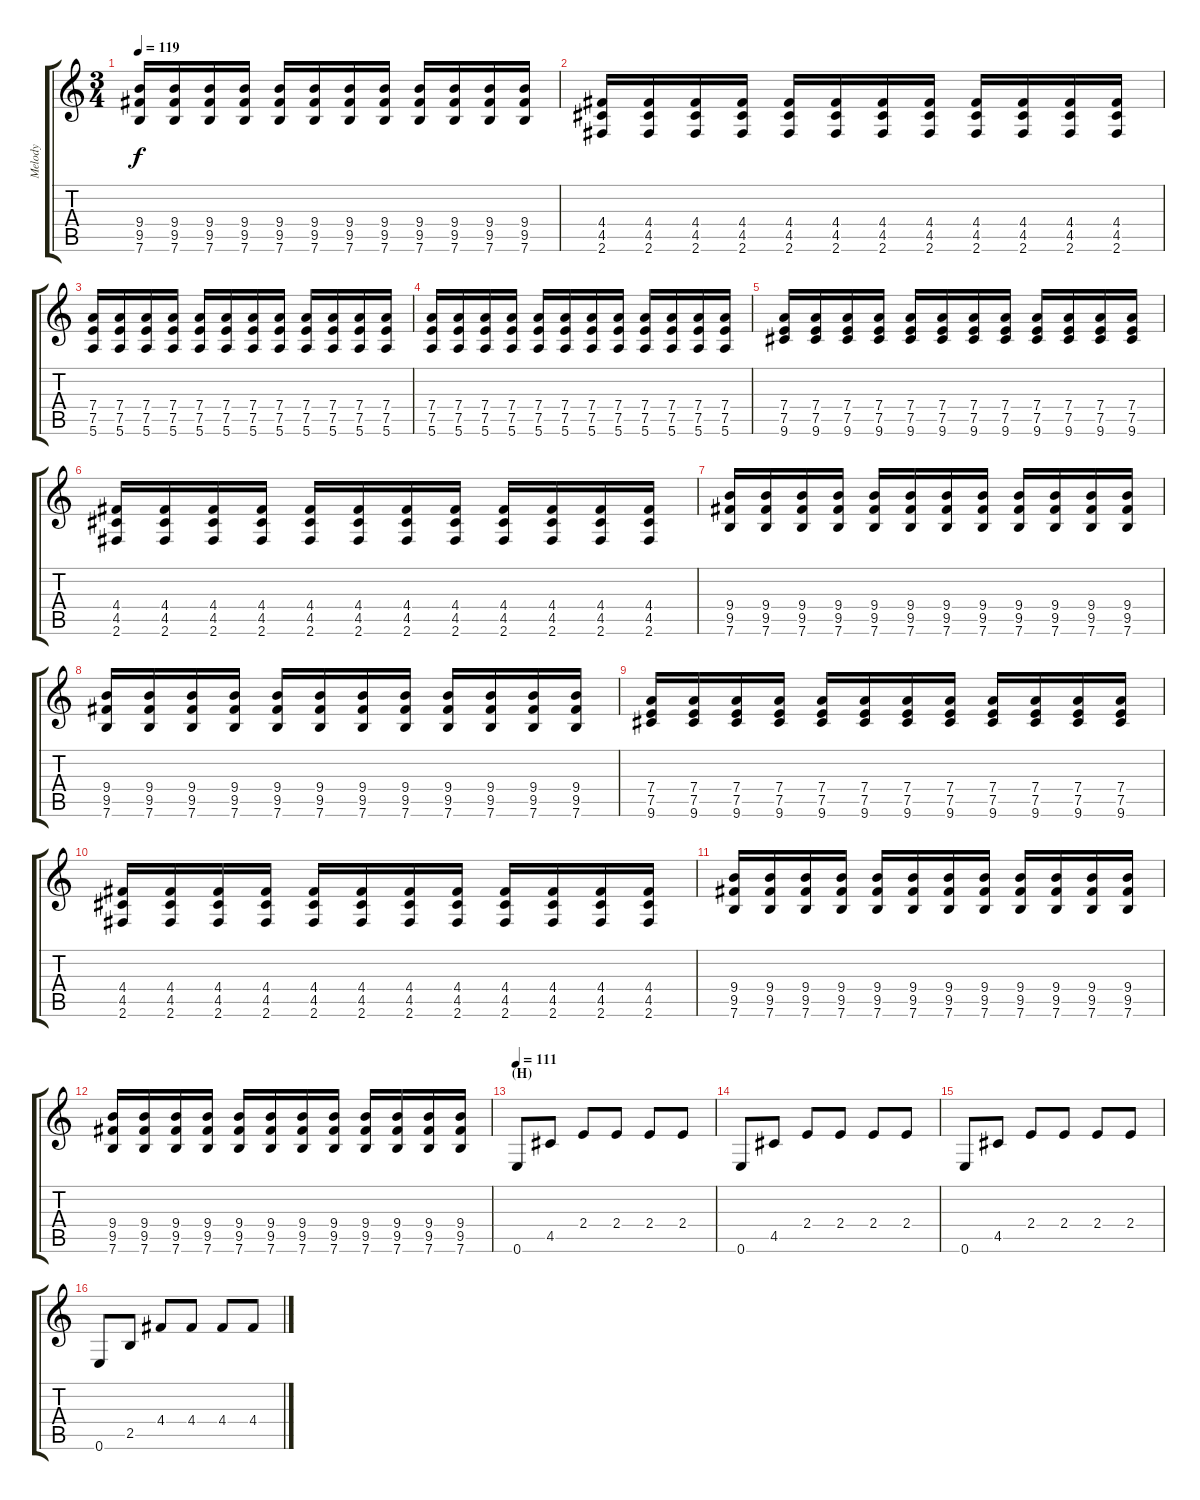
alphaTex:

\track ("Melody" "Melody") {instrument electricguitarjazz}
\staff {score tabs}
\tuning (E4 B3 G3 D3 A2 E2) {hide}
\ts (3 4)
\tempo 119
\clef g2
\ks c
(9.4 9.5 7.6).16{dy f} (9.4 9.5 7.6).16 (9.4 9.5 7.6).16 (9.4 9.5 7.6).16 (9.4 9.5 7.6).16 (9.4 9.5 7.6).16 (9.4 9.5 7.6).16 (9.4 9.5 7.6).16 (9.4 9.5 7.6).16 (9.4 9.5 7.6).16 (9.4 9.5 7.6).16 (9.4 9.5 7.6).16 |
(4.4 4.5 2.6).16 (4.4 4.5 2.6).16 (4.4 4.5 2.6).16 (4.4 4.5 2.6).16 (4.4 4.5 2.6).16 (4.4 4.5 2.6).16 (4.4 4.5 2.6).16 (4.4 4.5 2.6).16 (4.4 4.5 2.6).16 (4.4 4.5 2.6).16 (4.4 4.5 2.6).16 (4.4 4.5 2.6).16 |
(7.4 7.5 5.6).16 (7.4 7.5 5.6).16 (7.4 7.5 5.6).16 (7.4 7.5 5.6).16 (7.4 7.5 5.6).16 (7.4 7.5 5.6).16 (7.4 7.5 5.6).16 (7.4 7.5 5.6).16 (7.4 7.5 5.6).16 (7.4 7.5 5.6).16 (7.4 7.5 5.6).16 (7.4 7.5 5.6).16 |
(7.4 7.5 5.6).16 (7.4 7.5 5.6).16 (7.4 7.5 5.6).16 (7.4 7.5 5.6).16 (7.4 7.5 5.6).16 (7.4 7.5 5.6).16 (7.4 7.5 5.6).16 (7.4 7.5 5.6).16 (7.4 7.5 5.6).16 (7.4 7.5 5.6).16 (7.4 7.5 5.6).16 (7.4 7.5 5.6).16 |
(7.4 7.5 9.6).16 (7.4 7.5 9.6).16 (7.4 7.5 9.6).16 (7.4 7.5 9.6).16 (7.4 7.5 9.6).16 (7.4 7.5 9.6).16 (7.4 7.5 9.6).16 (7.4 7.5 9.6).16 (7.4 7.5 9.6).16 (7.4 7.5 9.6).16 (7.4 7.5 9.6).16 (7.4 7.5 9.6).16 |
(4.4 4.5 2.6).16 (4.4 4.5 2.6).16 (4.4 4.5 2.6).16 (4.4 4.5 2.6).16 (4.4 4.5 2.6).16 (4.4 4.5 2.6).16 (4.4 4.5 2.6).16 (4.4 4.5 2.6).16 (4.4 4.5 2.6).16 (4.4 4.5 2.6).16 (4.4 4.5 2.6).16 (4.4 4.5 2.6).16 |
(9.4 9.5 7.6).16 (9.4 9.5 7.6).16 (9.4 9.5 7.6).16 (9.4 9.5 7.6).16 (9.4 9.5 7.6).16 (9.4 9.5 7.6).16 (9.4 9.5 7.6).16 (9.4 9.5 7.6).16 (9.4 9.5 7.6).16 (9.4 9.5 7.6).16 (9.4 9.5 7.6).16 (9.4 9.5 7.6).16 |
(9.4 9.5 7.6).16 (9.4 9.5 7.6).16 (9.4 9.5 7.6).16 (9.4 9.5 7.6).16 (9.4 9.5 7.6).16 (9.4 9.5 7.6).16 (9.4 9.5 7.6).16 (9.4 9.5 7.6).16 (9.4 9.5 7.6).16 (9.4 9.5 7.6).16 (9.4 9.5 7.6).16 (9.4 9.5 7.6).16 |
(7.4 7.5 9.6).16 (7.4 7.5 9.6).16 (7.4 7.5 9.6).16 (7.4 7.5 9.6).16 (7.4 7.5 9.6).16 (7.4 7.5 9.6).16 (7.4 7.5 9.6).16 (7.4 7.5 9.6).16 (7.4 7.5 9.6).16 (7.4 7.5 9.6).16 (7.4 7.5 9.6).16 (7.4 7.5 9.6).16 |
(4.4 4.5 2.6).16 (4.4 4.5 2.6).16 (4.4 4.5 2.6).16 (4.4 4.5 2.6).16 (4.4 4.5 2.6).16 (4.4 4.5 2.6).16 (4.4 4.5 2.6).16 (4.4 4.5 2.6).16 (4.4 4.5 2.6).16 (4.4 4.5 2.6).16 (4.4 4.5 2.6).16 (4.4 4.5 2.6).16 |
(9.4 9.5 7.6).16 (9.4 9.5 7.6).16 (9.4 9.5 7.6).16 (9.4 9.5 7.6).16 (9.4 9.5 7.6).16 (9.4 9.5 7.6).16 (9.4 9.5 7.6).16 (9.4 9.5 7.6).16 (9.4 9.5 7.6).16 (9.4 9.5 7.6).16 (9.4 9.5 7.6).16 (9.4 9.5 7.6).16 |
(9.4 9.5 7.6).16 (9.4 9.5 7.6).16 (9.4 9.5 7.6).16 (9.4 9.5 7.6).16 (9.4 9.5 7.6).16 (9.4 9.5 7.6).16 (9.4 9.5 7.6).16 (9.4 9.5 7.6).16 (9.4 9.5 7.6).16 (9.4 9.5 7.6).16 (9.4 9.5 7.6).16 (9.4 9.5 7.6).16 |
\section ("" "(H)")
\tempo 111
0.6.8 4.5.8 2.4.8 2.4.8 2.4.8 2.4.8 |
0.6.8 4.5.8 2.4.8 2.4.8 2.4.8 2.4.8 |
0.6.8 4.5.8 2.4.8 2.4.8 2.4.8 2.4.8 |
0.6.8 2.5.8 4.4.8 4.4.8 4.4.8 4.4.8
